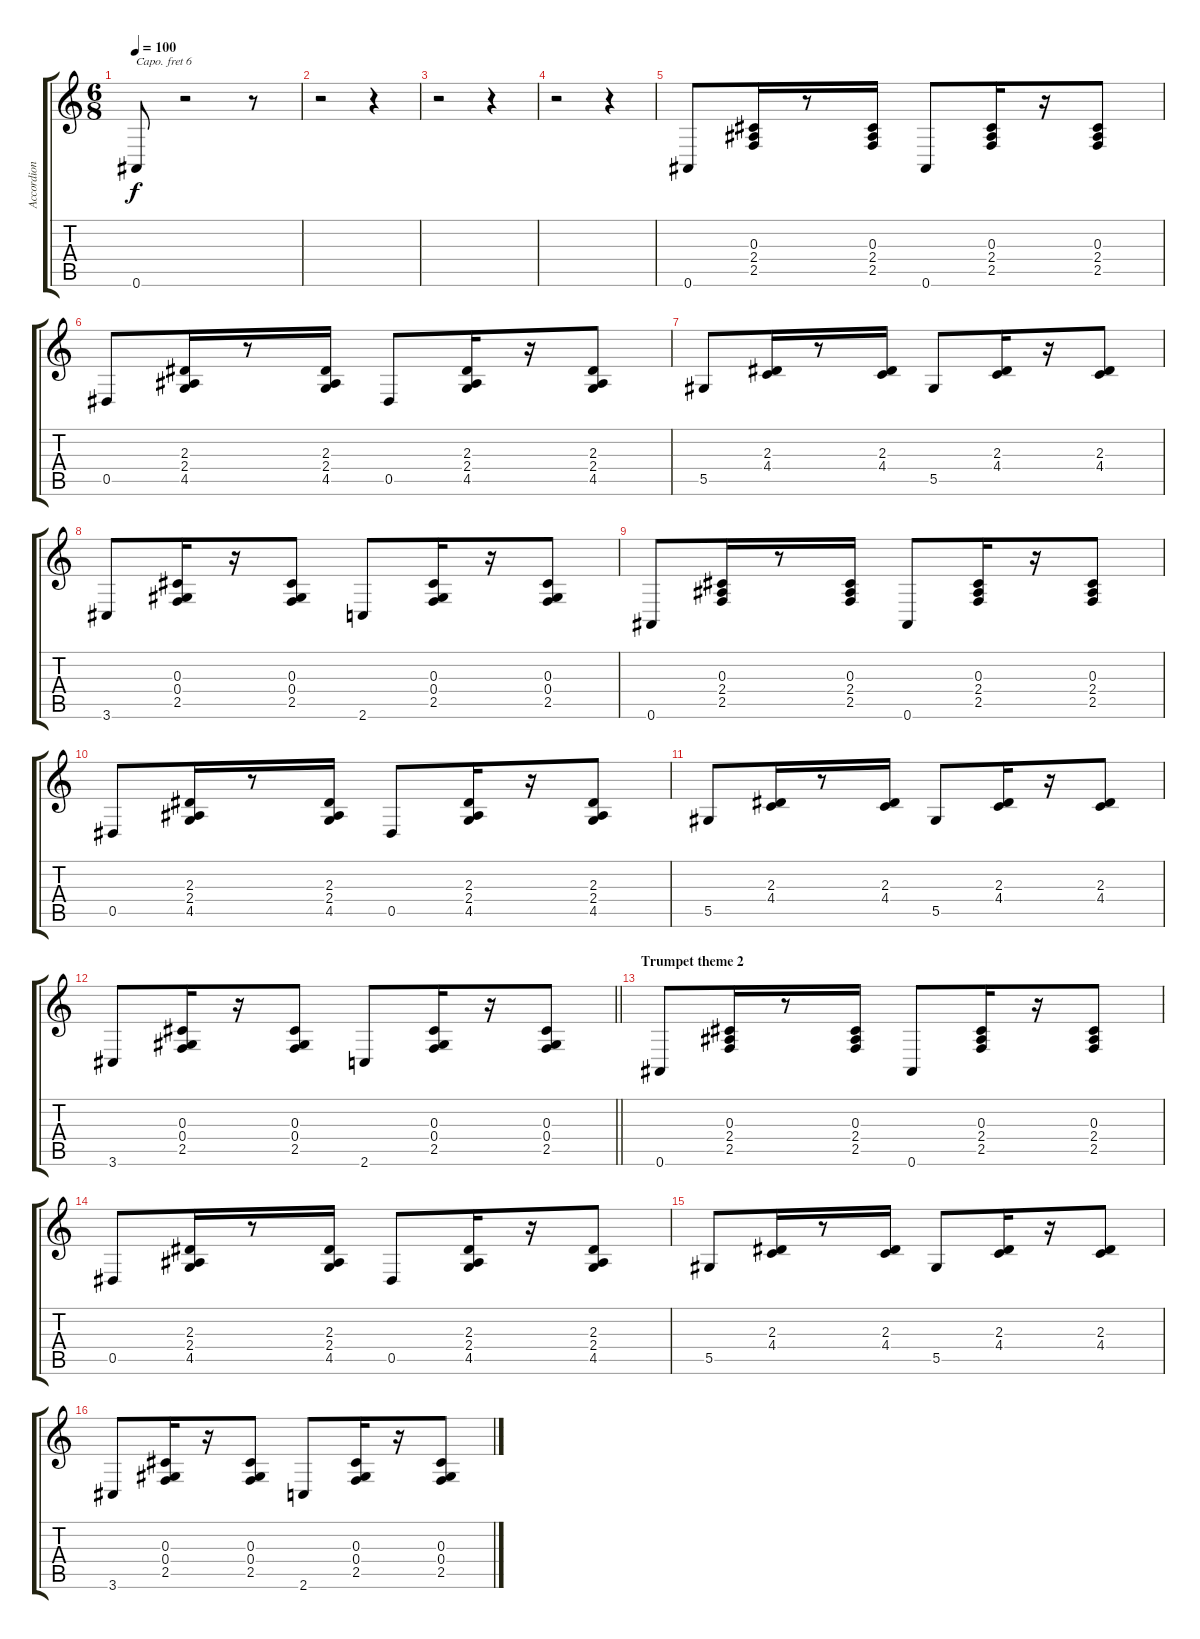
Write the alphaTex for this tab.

\track ("Accordion" "Accordion") {instrument accordion}
\staff {score tabs}
\capo 6
\tuning (E4 B3 G3 D3 A2 E2) {hide}
\ts (6 8)
\tempo 100
\clef g2
\ks c
0.6.8{dy f} r.2 r.8 |
r.2 r.4 |
r.2 r.4 |
r.2 r.4 |
0.6.8 (0.3 2.4 2.5).16 r.8 (0.3 2.4 2.5).16 0.6.8 (0.3 2.4 2.5).16 r.16 (0.3 2.4 2.5).8 |
0.5.8 (2.3 2.4 4.5).16 r.8 (2.3 2.4 4.5).16 0.5.8 (2.3 2.4 4.5).16 r.16 (2.3 2.4 4.5).8 |
5.5.8 (2.3 4.4).16 r.8 (2.3 4.4).16 5.5.8 (2.3 4.4).16 r.16 (2.3 4.4).8 |
3.6.8 (0.3 0.4 2.5).16 r.16 (0.3 0.4 2.5).8 2.6.8 (0.3 0.4 2.5).16 r.16 (0.3 0.4 2.5).8 |
0.6.8 (0.3 2.4 2.5).16 r.8 (0.3 2.4 2.5).16 0.6.8 (0.3 2.4 2.5).16 r.16 (0.3 2.4 2.5).8 |
0.5.8 (2.3 2.4 4.5).16 r.8 (2.3 2.4 4.5).16 0.5.8 (2.3 2.4 4.5).16 r.16 (2.3 2.4 4.5).8 |
5.5.8 (2.3 4.4).16 r.8 (2.3 4.4).16 5.5.8 (2.3 4.4).16 r.16 (2.3 4.4).8 |
\barLineRight lightlight
3.6.8 (0.3 0.4 2.5).16 r.16 (0.3 0.4 2.5).8 2.6.8 (0.3 0.4 2.5).16 r.16 (0.3 0.4 2.5).8 |
\section ("" "Trumpet theme 2")
0.6.8 (0.3 2.4 2.5).16 r.8 (0.3 2.4 2.5).16 0.6.8 (0.3 2.4 2.5).16 r.16 (0.3 2.4 2.5).8 |
0.5.8 (2.3 2.4 4.5).16 r.8 (2.3 2.4 4.5).16 0.5.8 (2.3 2.4 4.5).16 r.16 (2.3 2.4 4.5).8 |
5.5.8 (2.3 4.4).16 r.8 (2.3 4.4).16 5.5.8 (2.3 4.4).16 r.16 (2.3 4.4).8 |
3.6.8 (0.3 0.4 2.5).16 r.16 (0.3 0.4 2.5).8 2.6.8 (0.3 0.4 2.5).16 r.16 (0.3 0.4 2.5).8
